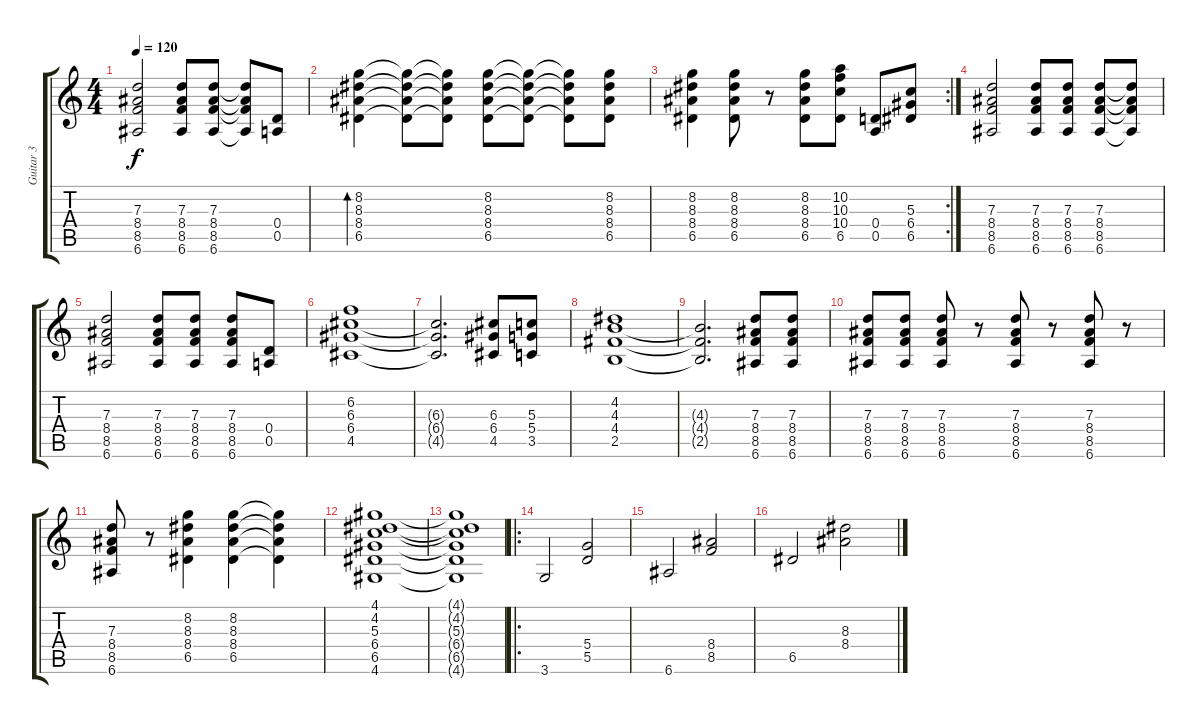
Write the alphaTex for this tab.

\track ("Guitar 3" "Guitar 3") {instrument distortionguitar}
\staff {score tabs}
\tuning (E4 B3 G3 D3 A2 E2) {hide}
\ts (4 4)
\tempo 120
\clef g2
\ks c
(7.3{t} 8.4{t} 8.5{t} 6.6{t}).2{dy f} (7.3 8.4 8.5 6.6).8 (7.3 8.4 8.5 6.6).8 (7.3{t} 8.4{t} 8.5{t} 6.6{t}).8 (0.4 0.5).8 |
(8.2 8.3 8.4 6.5).4{bd 120} (8.2{t} 8.3{t} 8.4{t} 6.5{t}).8 (8.2{t} 8.3{t} 8.4{t} 6.5{t}).8 (8.2 8.3 8.4 6.5).8 (8.2{t} 8.3{t} 8.4{t} 6.5{t}).8 (8.2{t} 8.3{t} 8.4{t} 6.5{t}).8 (8.2 8.3 8.4 6.5).8 |
\rc 2
(8.2 8.3 8.4 6.5).4 (8.2 8.3 8.4 6.5).8 r.8 (8.2 8.3 8.4 6.5).8 (10.2 10.3 10.4 6.5).8 (0.4 0.5).8 (5.3 6.4 6.5).8 |
(7.3 8.4 8.5 6.6).2 (7.3 8.4 8.5 6.6).8 (7.3 8.4 8.5 6.6).8 (7.3 8.4 8.5 6.6).8 (7.3{t} 8.4{t} 8.5{t} 6.6{t}).8 |
(7.3 8.4 8.5 6.6).2 (7.3 8.4 8.5 6.6).8 (7.3 8.4 8.5 6.6).8 (7.3 8.4 8.5 6.6).8 (0.4 0.5).8 |
(6.2 6.3 6.4 4.5).1 |
(6.3{t} 6.4{t} 4.5{t}).2{d} (6.3 6.4 4.5).8 (5.3 5.4 3.5).8 |
(4.2 4.3 4.4 2.5).1 |
(4.3{t} 4.4{t} 2.5{t}).2{d} (7.3 8.4 8.5 6.6).8 (7.3 8.4 8.5 6.6).8 |
(7.3 8.4 8.5 6.6).8 (7.3 8.4 8.5 6.6).8 (7.3 8.4 8.5 6.6).8 r.8 (7.3 8.4 8.5 6.6).8 r.8 (7.3 8.4 8.5 6.6).8 r.8 |
(7.3 8.4 8.5 6.6).8 r.8 (8.2 8.3 8.4 6.5).4 (8.2 8.3 8.4 6.5).4 (8.2{t} 8.3{t} 8.4{t} 6.5{t}).4 |
(4.1 4.2 5.3 6.4 6.5 4.6).1 |
(4.1{t} 4.2{t} 5.3{t} 6.4{t} 6.5{t} 4.6{t}).1 |
\ro
3.6.2 (5.4 5.5).2 |
6.6.2 (8.4 8.5).2 |
6.5.2 (8.3 8.4).2
